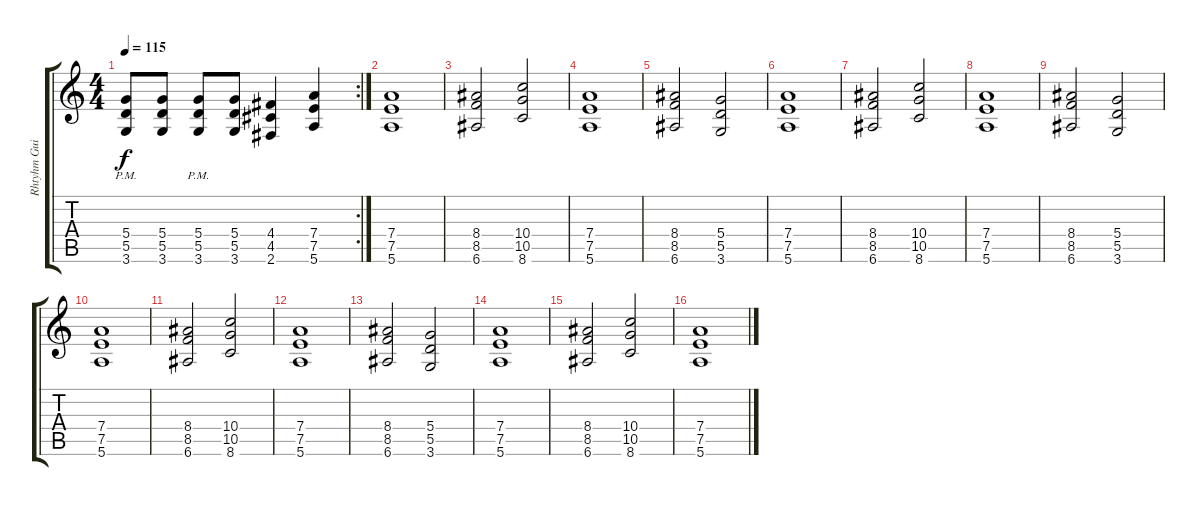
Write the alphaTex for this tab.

\track ("Rhtyhm Guitar 1" "Rhtyhm Gui") {instrument overdrivenguitar}
\staff {score tabs}
\tuning (E4 B3 G3 D3 A2 E2) {hide}
\rc 2
\ts (4 4)
\tempo 115
\clef g2
\ks c
(5.4{pm} 5.5{pm} 3.6{pm}).8{dy f} (5.4 5.5 3.6).8 (5.4{pm} 5.5{pm} 3.6{pm}).8 (5.4 5.5 3.6).8 (4.4 4.5 2.6).4 (7.4 7.5 5.6).4 |
(7.4 7.5 5.6).1 |
(8.4 8.5 6.6).2 (10.4 10.5 8.6).2 |
(7.4 7.5 5.6).1 |
(8.4 8.5 6.6).2 (5.4 5.5 3.6).2 |
(7.4 7.5 5.6).1 |
(8.4 8.5 6.6).2 (10.4 10.5 8.6).2 |
(7.4 7.5 5.6).1 |
(8.4 8.5 6.6).2 (5.4 5.5 3.6).2 |
(7.4 7.5 5.6).1 |
(8.4 8.5 6.6).2 (10.4 10.5 8.6).2 |
(7.4 7.5 5.6).1 |
(8.4 8.5 6.6).2 (5.4 5.5 3.6).2 |
(7.4 7.5 5.6).1 |
(8.4 8.5 6.6).2 (10.4 10.5 8.6).2 |
(7.4 7.5 5.6).1
